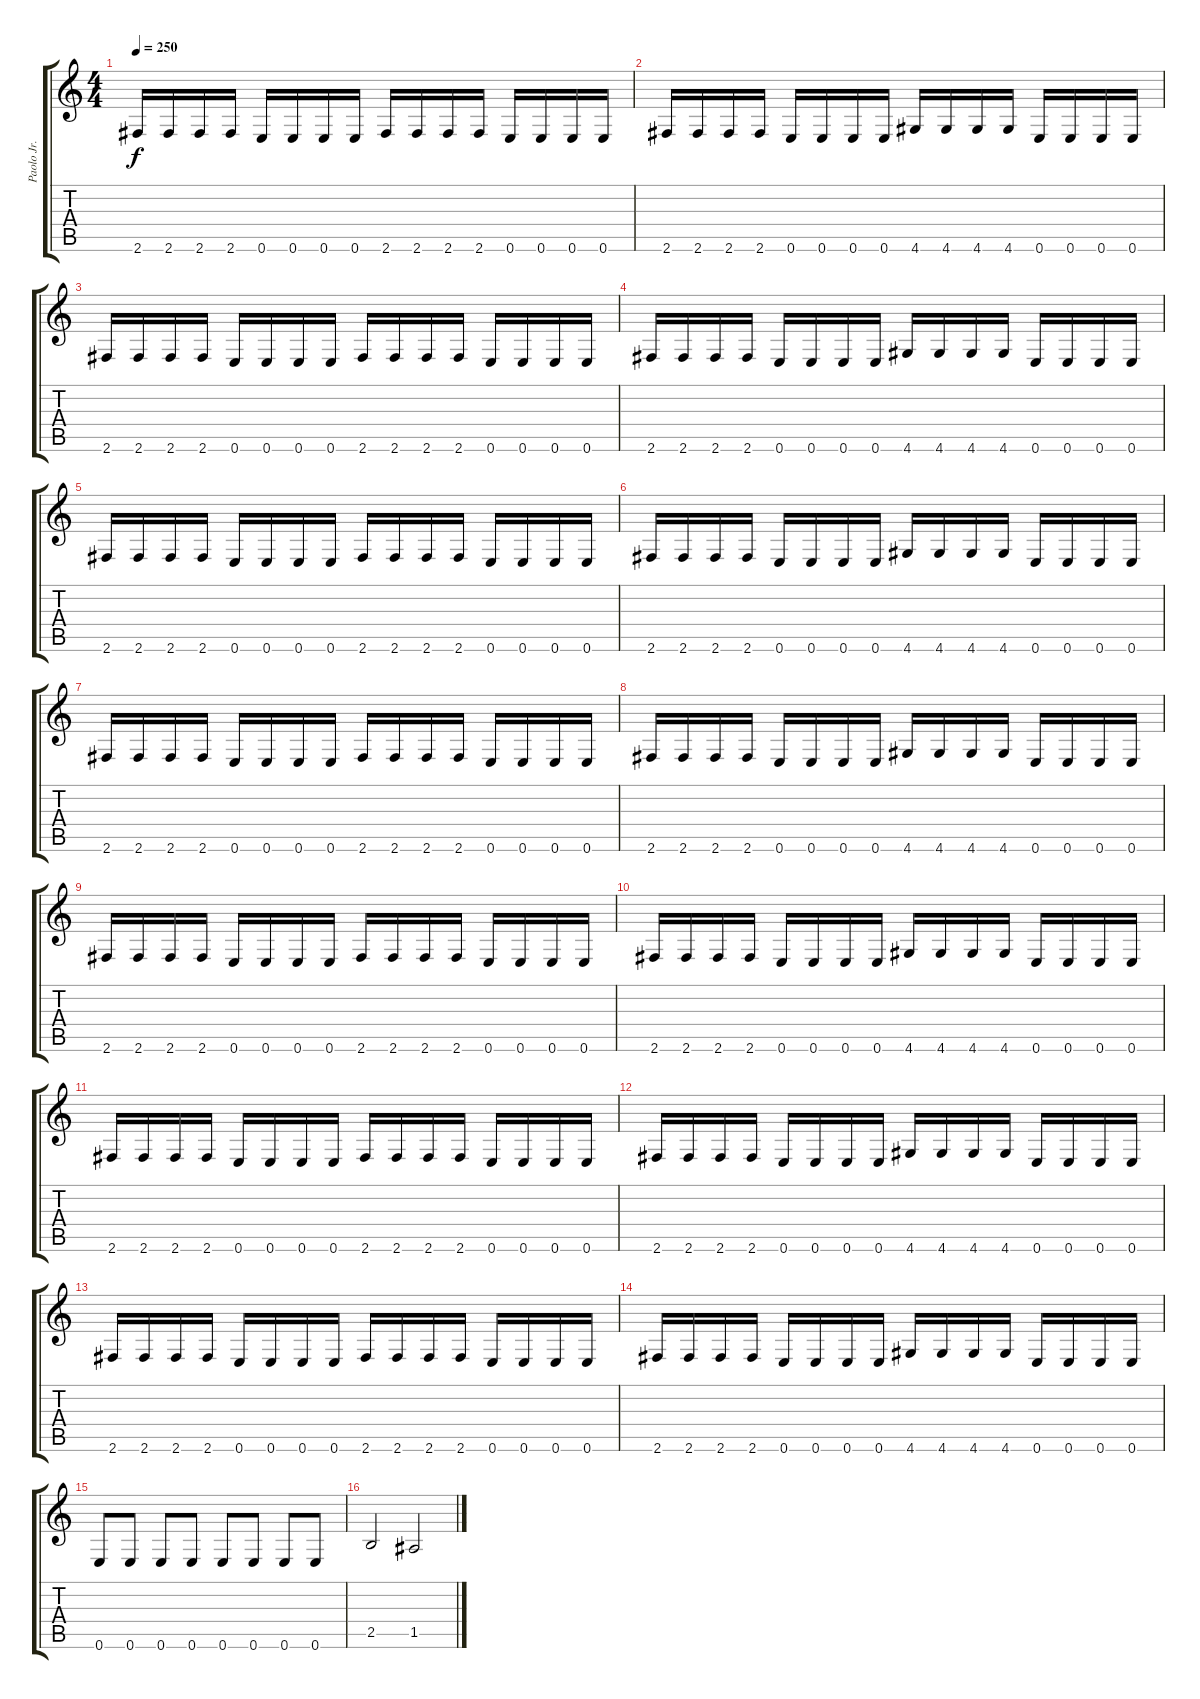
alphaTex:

\track ("Paolo Jr." "Paolo Jr.") {instrument electricbassfinger}
\staff {score tabs}
\tuning (E4 B3 G3 D3 A2 E2) {hide}
\ts (4 4)
\tempo 250
\clef g2
\ks c
2.6.16{dy f} 2.6.16 2.6.16 2.6.16 0.6.16 0.6.16 0.6.16 0.6.16 2.6.16 2.6.16 2.6.16 2.6.16 0.6.16 0.6.16 0.6.16 0.6.16 |
2.6.16 2.6.16 2.6.16 2.6.16 0.6.16 0.6.16 0.6.16 0.6.16 4.6.16 4.6.16 4.6.16 4.6.16 0.6.16 0.6.16 0.6.16 0.6.16 |
2.6.16 2.6.16 2.6.16 2.6.16 0.6.16 0.6.16 0.6.16 0.6.16 2.6.16 2.6.16 2.6.16 2.6.16 0.6.16 0.6.16 0.6.16 0.6.16 |
2.6.16 2.6.16 2.6.16 2.6.16 0.6.16 0.6.16 0.6.16 0.6.16 4.6.16 4.6.16 4.6.16 4.6.16 0.6.16 0.6.16 0.6.16 0.6.16 |
2.6.16 2.6.16 2.6.16 2.6.16 0.6.16 0.6.16 0.6.16 0.6.16 2.6.16 2.6.16 2.6.16 2.6.16 0.6.16 0.6.16 0.6.16 0.6.16 |
2.6.16 2.6.16 2.6.16 2.6.16 0.6.16 0.6.16 0.6.16 0.6.16 4.6.16 4.6.16 4.6.16 4.6.16 0.6.16 0.6.16 0.6.16 0.6.16 |
2.6.16 2.6.16 2.6.16 2.6.16 0.6.16 0.6.16 0.6.16 0.6.16 2.6.16 2.6.16 2.6.16 2.6.16 0.6.16 0.6.16 0.6.16 0.6.16 |
2.6.16 2.6.16 2.6.16 2.6.16 0.6.16 0.6.16 0.6.16 0.6.16 4.6.16 4.6.16 4.6.16 4.6.16 0.6.16 0.6.16 0.6.16 0.6.16 |
2.6.16 2.6.16 2.6.16 2.6.16 0.6.16 0.6.16 0.6.16 0.6.16 2.6.16 2.6.16 2.6.16 2.6.16 0.6.16 0.6.16 0.6.16 0.6.16 |
2.6.16 2.6.16 2.6.16 2.6.16 0.6.16 0.6.16 0.6.16 0.6.16 4.6.16 4.6.16 4.6.16 4.6.16 0.6.16 0.6.16 0.6.16 0.6.16 |
2.6.16 2.6.16 2.6.16 2.6.16 0.6.16 0.6.16 0.6.16 0.6.16 2.6.16 2.6.16 2.6.16 2.6.16 0.6.16 0.6.16 0.6.16 0.6.16 |
2.6.16 2.6.16 2.6.16 2.6.16 0.6.16 0.6.16 0.6.16 0.6.16 4.6.16 4.6.16 4.6.16 4.6.16 0.6.16 0.6.16 0.6.16 0.6.16 |
2.6.16 2.6.16 2.6.16 2.6.16 0.6.16 0.6.16 0.6.16 0.6.16 2.6.16 2.6.16 2.6.16 2.6.16 0.6.16 0.6.16 0.6.16 0.6.16 |
2.6.16 2.6.16 2.6.16 2.6.16 0.6.16 0.6.16 0.6.16 0.6.16 4.6.16 4.6.16 4.6.16 4.6.16 0.6.16 0.6.16 0.6.16 0.6.16 |
0.6.8 0.6.8 0.6.8 0.6.8 0.6.8 0.6.8 0.6.8 0.6.8 |
2.5.2 1.5.2
